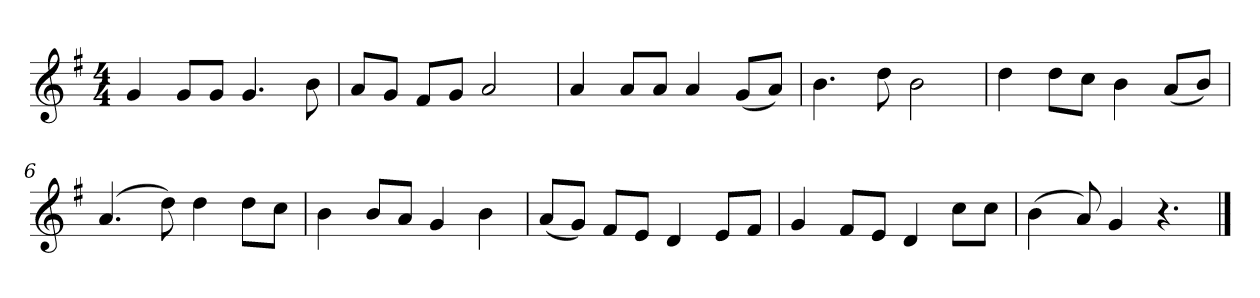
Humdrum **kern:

**kern
*part1
*staff1
*k[f#]
*M4/4
*MM120
=1
4g
8gL
8gJ
4.g
8b
=2
8aL
8gJ
8f#L
8gJ
2a
=3
4a
8aL
8aJ
4a
(8gL
8aJ)
=4
4.b
8dd
2b
=5
4dd
8ddL
8ccJ
4b
(8aL
8bJ)
=6
(4.a
8dd)
4dd
8ddL
8ccJ
=7
4b
8bL
8aJ
4g
4b
=8
(8aL
8gJ)
8f#L
8eJ
4d
8eL
8f#J
=9
4g
8f#L
8eJ
4d
8ccL
8ccJ
=10
(4b
8a)
4g
4.r
==
*-
